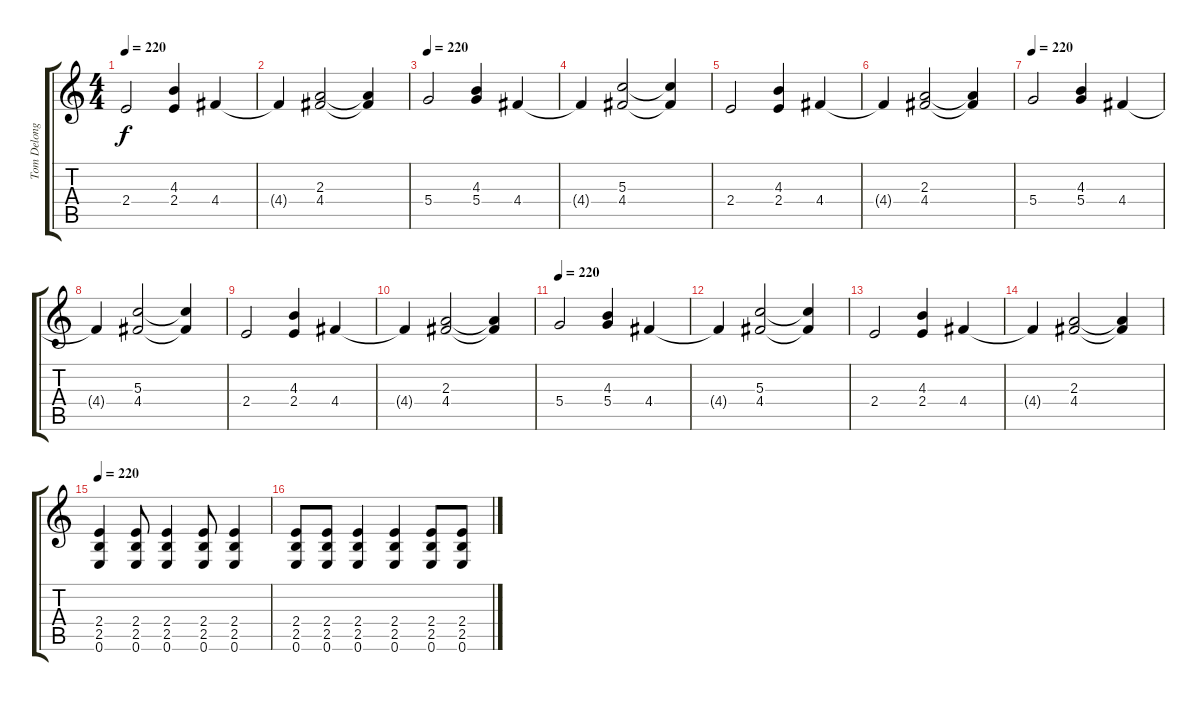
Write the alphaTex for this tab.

\track ("Tom Delonge" "Tom Delong") {instrument distortionguitar}
\staff {score tabs}
\tuning (E4 B3 G3 D3 A2 E2) {hide}
\ts (4 4)
\tempo 220
\clef g2
\ks c
2.4.2{dy f} (4.3 2.4).4 4.4.4 |
4.4{t}.4 (2.3 4.4).2 (2.3{t} 4.4{t}).4 |
\tempo 220
5.4.2{volume 9 instrument acousticguitarsteel} (4.3 5.4).4 4.4.4 |
4.4{t}.4 (5.3 4.4).2 (5.3{t} 4.4{t}).4 |
2.4.2 (4.3 2.4).4 4.4.4 |
4.4{t}.4 (2.3 4.4).2 (2.3{t} 4.4{t}).4 |
\tempo 220
5.4.2{volume 9 instrument acousticguitarsteel} (4.3 5.4).4 4.4.4 |
4.4{t}.4 (5.3 4.4).2 (5.3{t} 4.4{t}).4 |
2.4.2 (4.3 2.4).4 4.4.4 |
4.4{t}.4 (2.3 4.4).2 (2.3{t} 4.4{t}).4 |
\tempo 220
5.4.2{volume 9 instrument acousticguitarsteel} (4.3 5.4).4 4.4.4 |
4.4{t}.4 (5.3 4.4).2 (5.3{t} 4.4{t}).4 |
2.4.2 (4.3 2.4).4 4.4.4 |
4.4{t}.4 (2.3 4.4).2 (2.3{t} 4.4{t}).4 |
\tempo 220
(2.4 2.5 0.6).4{volume 16 instrument distortionguitar} (2.4 2.5 0.6).8 (2.4 2.5 0.6).4 (2.4 2.5 0.6).8 (2.4 2.5 0.6).4 |
(2.4 2.5 0.6).8 (2.4 2.5 0.6).8 (2.4 2.5 0.6).4 (2.4 2.5 0.6).4 (2.4 2.5 0.6).8 (2.4 2.5 0.6).8
